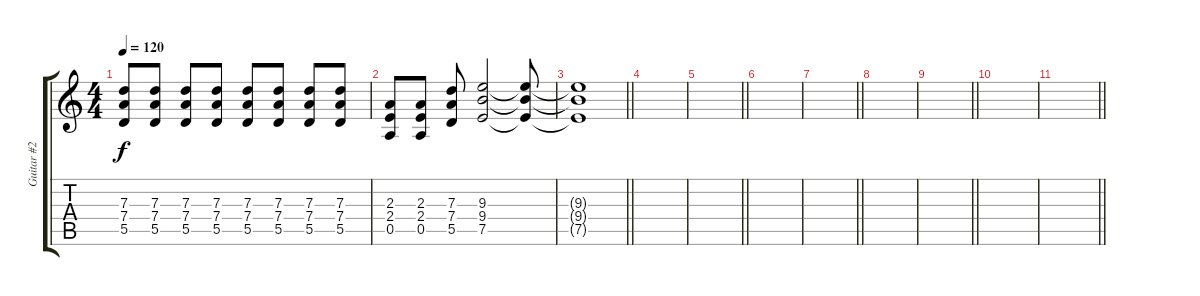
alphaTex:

\track ("Guitar #2" "Guitar #2") {instrument electricguitarclean}
\staff {score tabs}
\tuning (E4 B3 G3 D3 A2 E2) {hide}
\ts (4 4)
\tempo 120
\clef g2
\ks c
(7.3 7.4 5.5).8{dy f} (7.3 7.4 5.5).8 (7.3 7.4 5.5).8 (7.3 7.4 5.5).8 (7.3 7.4 5.5).8 (7.3 7.4 5.5).8 (7.3 7.4 5.5).8 (7.3 7.4 5.5).8 |
(2.3 2.4 0.5).8 (2.3 2.4 0.5).8 (7.3 7.4 5.5).8 (9.3 9.4 7.5).2 (9.3{t} 9.4{t} 7.5{t}).8 |
\barLineRight lightlight
(9.3{t} 9.4{t} 7.5{t}).1 |
|
\barLineRight lightlight
|
|
\barLineRight lightlight
|
|
\barLineRight lightlight
|
|
\barLineRight lightlight
